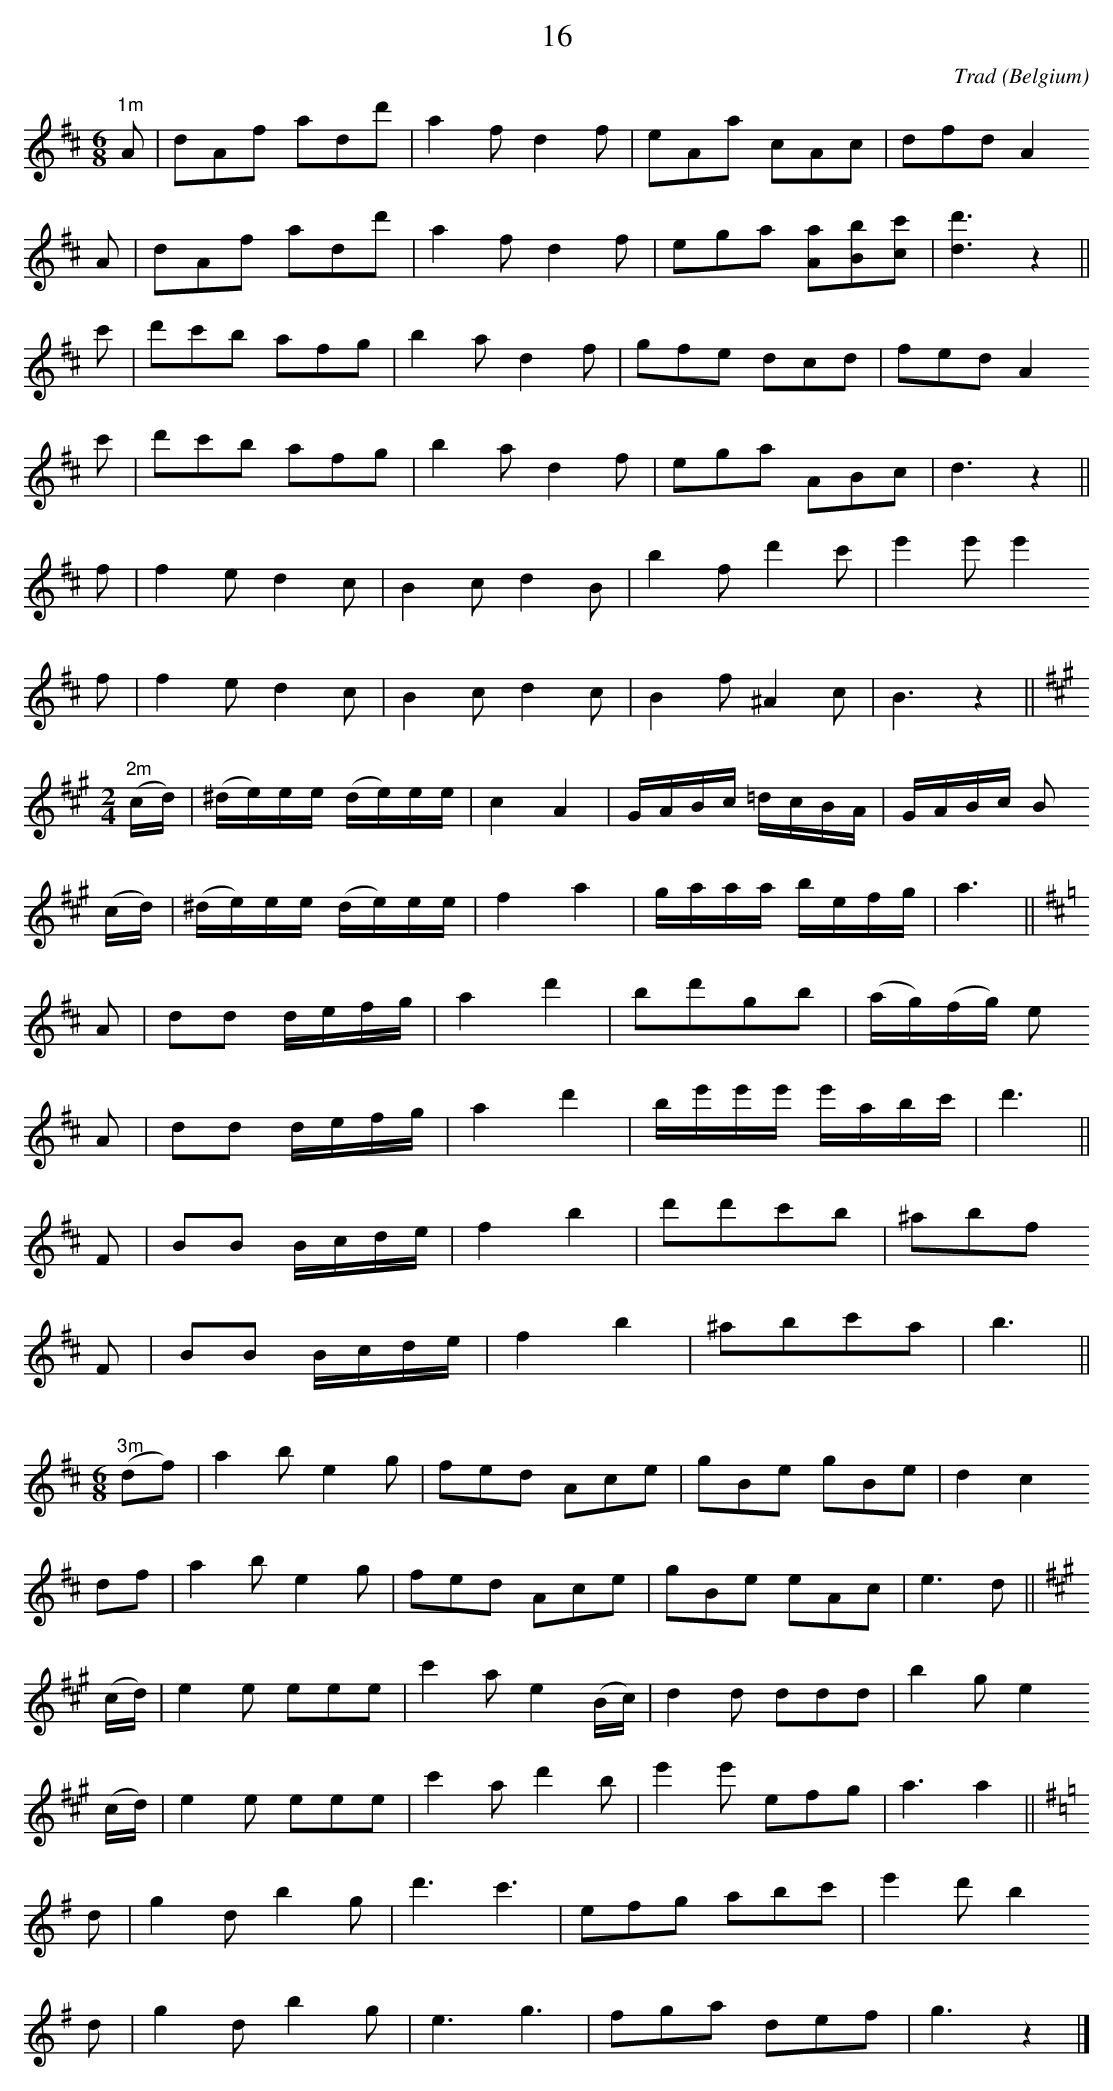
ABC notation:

X:1
T:16
C:Trad
O:Belgium
M:6/8
L:1/8
K:Dmaj
"1m"
A|dAf add'|a2f d2f|eAa cAc|dfd A2
A|dAf add'|a2f d2f|ega [Aa][Bb][cc']|[dd']3 z2||
c'|d'c'b afg|b2a d2f|gfe dcd|fed A2
c'|d'c'b afg|b2a d2f|ega ABc|d3 z2||
f|f2e d2c|B2c d2B|b2f d'2c'|e'2 e' e'2
f|f2e d2c|B2c d2c|B2f ^A2c|B3 z2||
"2m"
M:2/4
K:Amaj
L:1/16
(cd)|(^de)ee (de)ee|c4A4|GABc =dcBA|GABc B2
(cd)|(^de)ee (de)ee|f4 a4|gaaa befg|a6||
K:Dmaj
A2|d2d2 defg|a4 d'4|b2d'2g2b2|(ag)(fg) e2
A2|d2d2 defg|a4 d'4|be'e'e' e'abc'|d'6||
F2|B2B2 Bcde|f4 b4|d'2d'2c'2b2|^a2b2f2
F2|B2B2 Bcde|f4 b4|^a2b2c'2a2|b6||
"3m"
M:6/8
L:1/8
(df)|a2b e2g|fed Ace|gBe gBe|d2c2
df|a2b e2g|fed Ace|gBe eAc|e3 d||
K:Amaj
(c/2d/2)|e2e eee|c'2a e2 (B/2c/2)|d2d ddd|b2g e2
(c/2d/2)|e2e eee|c'2a d'2b|e'2e' efg|a3 a2||
K:Gmaj
d|g2d b2g|d'3 c'3|efg abc'|e'2d' b2
d|g2d b2g|e3 g3|fga def|g3 z2|]
